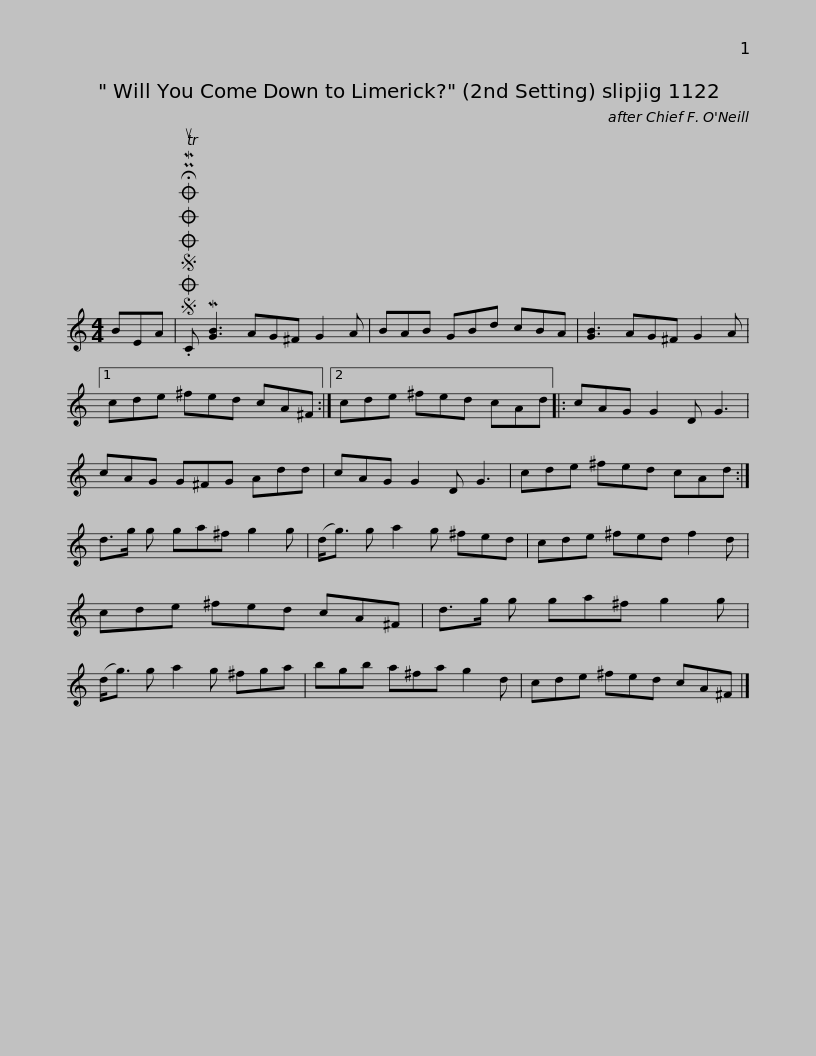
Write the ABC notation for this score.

X:1
L:1/8
M:4/4
I:linebreak $
K:C
V:1 treble
V:1
 BEA |SOSOOO .!fermata!PMTuC M[GB]3 AG^F G2 A | BAB GBd cBA | [GB]3 AG^F G2 A |1 cde ^fed cA^F :|2$ %5
 cde ^fed cAd |: cAG G2 D G3 | cAG G^FG Add | cAG G2 D G3 | cde ^fed cAd :|$ %10
 d>g g ga^f g2 g | (d<g) g a2 g ^fed | cde ^fed f2 d | cde ^fed cA^F | d>g g ga^f g2 g |$ %15
 (d<g) g a2 g ^fga | bgb a^fa g2 d | cde ^fed cA^F |] %18
